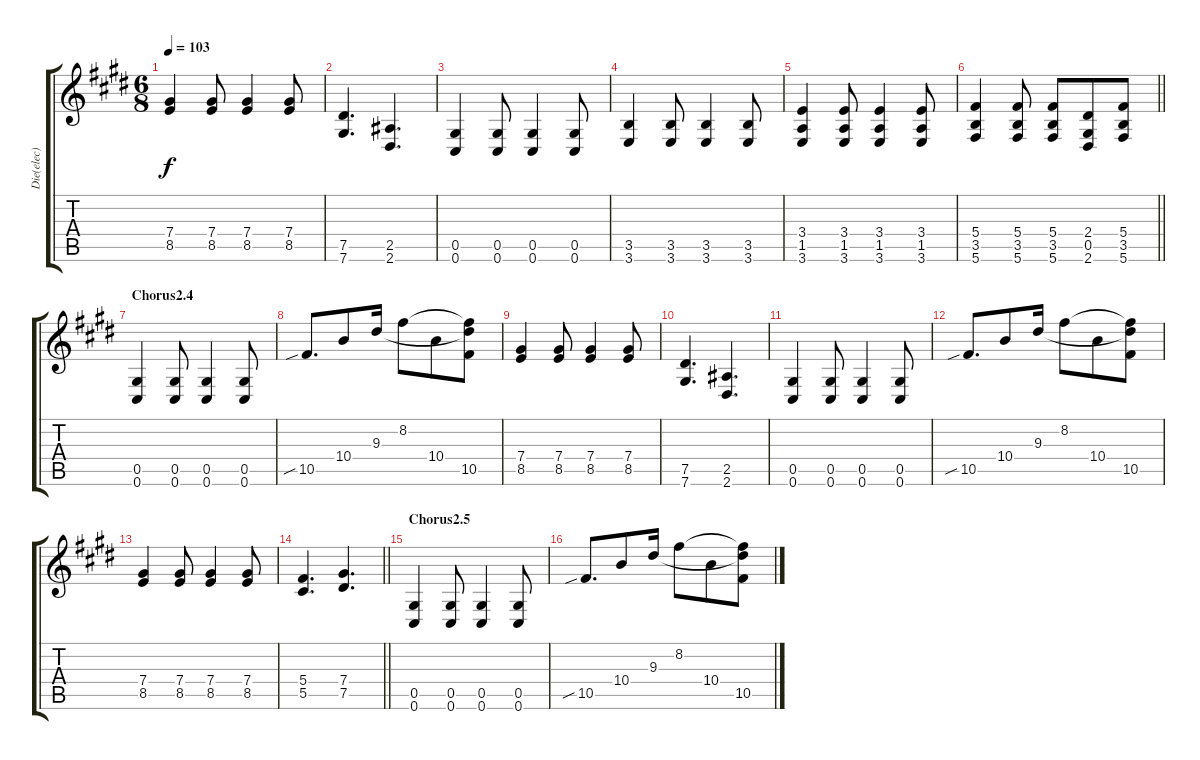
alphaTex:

\track ("Die(elec)" "Die(elec)") {instrument distortionguitar}
\staff {score tabs}
\tuning (Eb4 Bb3 Gb3 Db3 Ab2 Db2) {hide}
\ts (6 8)
\tempo 103
\clef g2
\ks c#minor
(7.4 8.5).4{dy f} (7.4 8.5).8 (7.4 8.5).4 (7.4 8.5).8 |
(7.5 7.6).4{d} (2.5 2.6).4{d} |
(0.5 0.6).4 (0.5 0.6).8 (0.5 0.6).4 (0.5 0.6).8 |
(3.5 3.6).4 (3.5 3.6).8 (3.5 3.6).4 (3.5 3.6).8 |
(3.4 1.5 3.6).4 (3.4 1.5 3.6).8 (3.4 1.5 3.6).4 (3.4 1.5 3.6).8 |
\barLineRight lightlight
(5.4 3.5 5.6).4 (5.4 3.5 5.6).8 (5.4 3.5 5.6).8 (2.4 0.5 2.6).8 (5.4 3.5 5.6).8 |
\section ("" "Chorus2.4")
(0.5 0.6).4 (0.5 0.6).8 (0.5 0.6).4 (0.5 0.6).8 |
10.5{sib}.8{d} 10.4.8 9.3.16 8.2.8 10.4.8 (8.2{t} 9.3{t} 10.5).8 |
(7.4 8.5).4 (7.4 8.5).8 (7.4 8.5).4 (7.4 8.5).8 |
(7.5 7.6).4{d} (2.5 2.6).4{d} |
(0.5 0.6).4 (0.5 0.6).8 (0.5 0.6).4 (0.5 0.6).8 |
10.5{sib}.8{d} 10.4.8 9.3.16 8.2.8 10.4.8 (8.2{t} 9.3{t} 10.5).8 |
(7.4 8.5).4 (7.4 8.5).8 (7.4 8.5).4 (7.4 8.5).8 |
\barLineRight lightlight
(5.4 5.5).4{d} (7.4 7.5).4{d} |
\section ("" "Chorus2.5")
(0.5 0.6).4 (0.5 0.6).8 (0.5 0.6).4 (0.5 0.6).8 |
10.5{sib}.8{d} 10.4.8 9.3.16 8.2.8 10.4.8 (8.2{t} 9.3{t} 10.5).8
